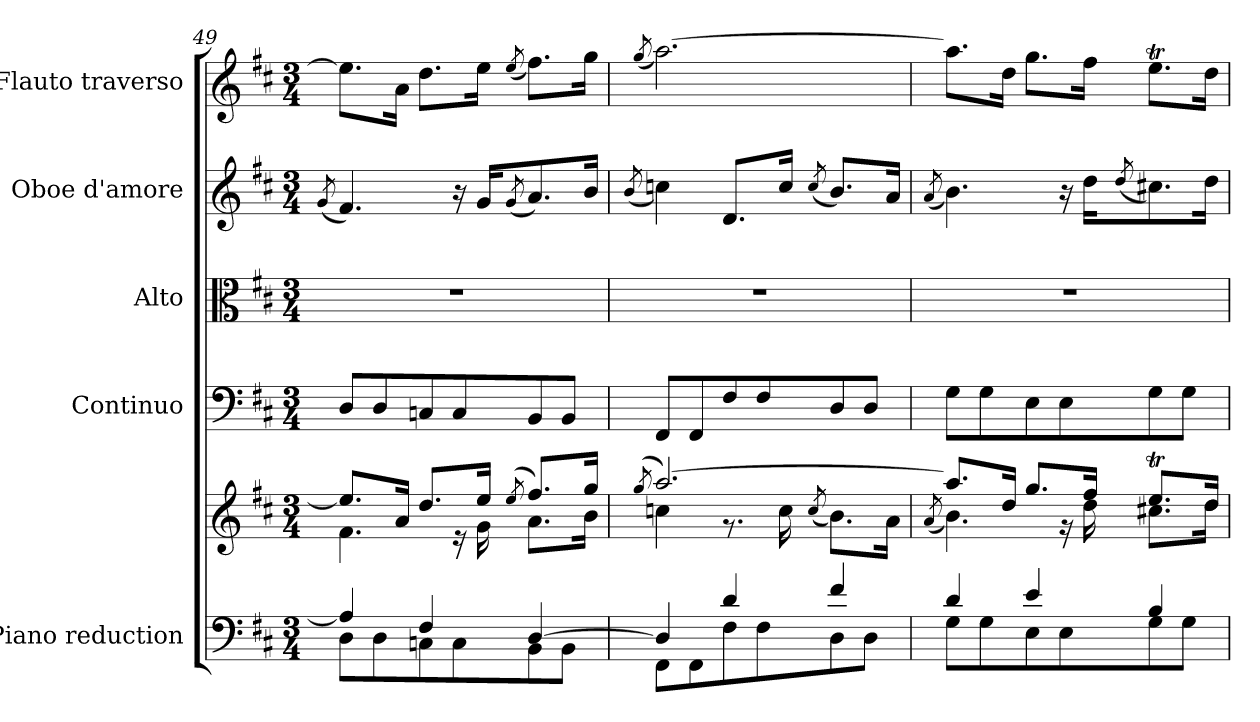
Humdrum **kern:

**kern	**kern	**kern	**kern	**kern	**kern
*part5	*part5	*part4	*part3	*part2	*part1
*staff6	*staff5	*staff4	*staff3	*staff2	*staff1
*I"Piano reduction	*	*I"Continuo	*I"Alto	*I"Oboe d'amore	*I"Flauto traverso
*I'Pno	*	*	*	*I'Ob	*I'Fl
*clefF4	*clefG2	*clefF4	*clefC3	*clefG2	*clefG2
*k[f#c#]	*k[f#c#]	*k[f#c#]	*k[f#c#]	*k[f#c#]	*k[f#c#]
*M3/4	*M3/4	*M3/4	*M3/4	*M3/4	*M3/4
=49	=49	=49	=49	=49	=49
.	.	.	.	(<8qg/	.
*^	*^	*	*	*	*
4A/]	8D\L	8.ee/L]	4.f#\	8D/L	2.r	4.f#/)	8.ee\L]
.	8D\	.	.	8D/	.	.	.
.	.	16a/Jk	.	.	.	.	16a\Jk
4F#/	8Cn\	8.dd/L	.	8Cn/	.	.	8.dd\L
.	8C\	.	16r	8C/	.	16r	.
.	.	16ee/Jk	16g\	.	.	16g/KL	16ee\Jk
.	.	(<8qee/	.	.	.	(<8qg/	(<8qee/
[4D/	8BB\	8.ff#/L)	8.a\L	8BB/	.	8.a/)	8.ff#\L)
.	8BB\J	.	.	8BB/J	.	.	.
.	.	16gg/Jk	16b\Jk	.	.	16b/Jk	16gg\Jk
=50	=50	=50	=50	=50	=50	=50	=50
.	.	(<8qgg/	.	.	.	(<8qb/	(<8qgg/
4D/]	8FF#\L	[2.aa/)	4ccn\	8FF#/L	2.r	4ccn\)	[2.aa\)
.	8FF#\	.	.	8FF#/	.	.	.
4d/	8F#\	.	8.r	8F#/	.	8.d/L	.
.	8F#\	.	.	8F#/	.	.	.
.	.	.	16cc\	.	.	16cc/Jk	.
.	.	.	(<8qcc/	.	.	(<8qcc/	.
4f#/	8D\	.	8.b\L)	8D/	.	8.b/L)	.
.	8D\J	.	.	8D/J	.	.	.
.	.	.	16a\Jk	.	.	16a/Jk	.
=51	=51	=51	=51	=51	=51	=51	=51
.	.	.	(<8qa/	.	.	(<8qa/	.
4d/	8G\L	8.aa/L]	4.b\)	8G\L	2.r	4.b\)	8.aa\L]
.	8G\	.	.	8G\	.	.	.
.	.	16dd/Jk	.	.	.	.	16dd\Jk
4e/	8E\	8.gg/L	.	8E\	.	.	8.gg\L
.	8E\	.	16r	8E\	.	16r	.
.	.	16ff#/Jk	16dd\	.	.	16dd\KL	16ff#\Jk
.	.	.	.	.	.	(<8qdd/	.
4B/	8G\	8.eeT/L	8.cc#X\L	8G\	.	8.cc#X\)	8.eeT\L
.	8G\J	.	.	8G\J	.	.	.
.	.	16dd/Jk	16dd\Jk	.	.	16dd\Jk	16dd\Jk
*v	*v	*	*	*	*	*	*
*	*v	*v	*	*	*	*
=	=	=	=	=	=
*-	*-	*-	*-	*-	*-
